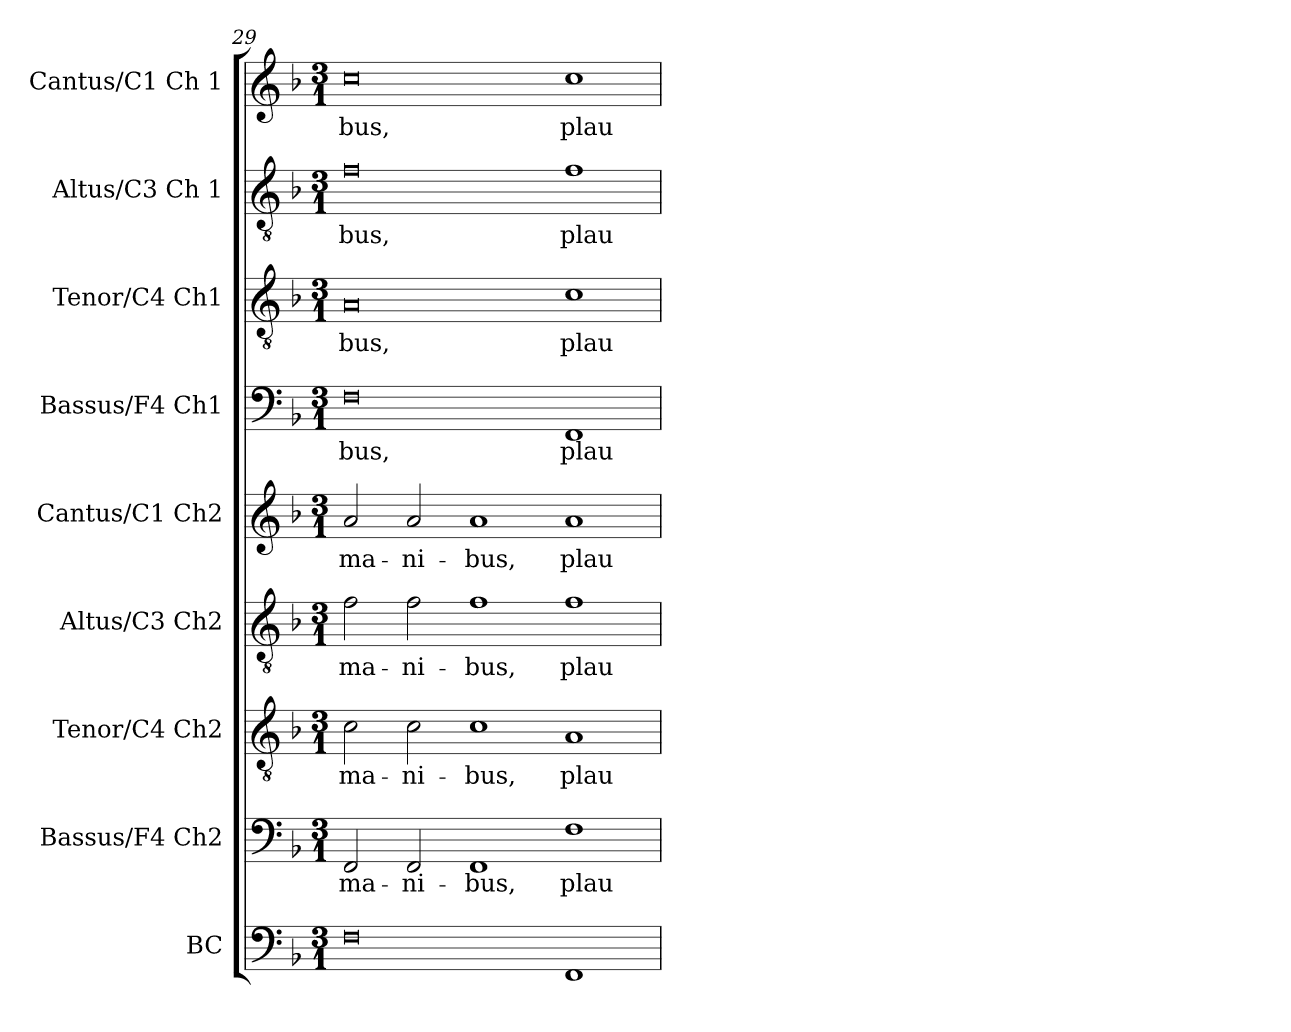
**kern	**kern	**text	**kern	**text	**kern	**text	**kern	**text	**kern	**text	**kern	**text	**kern	**text	**kern	**text
*part9	*part8	*part8	*part7	*part7	*part6	*part6	*part5	*part5	*part4	*part4	*part3	*part3	*part2	*part2	*part1	*part1
*staff9	*staff8	*staff8	*staff7	*staff7	*staff6	*staff6	*staff5	*staff5	*staff4	*staff4	*staff3	*staff3	*staff2	*staff2	*staff1	*staff1
*I"BC	*I"Bassus/F4  Ch2	*	*I"Tenor/C4  Ch2	*	*I"Altus/C3  Ch2	*	*I"Cantus/C1  Ch2	*	*I"Bassus/F4  Ch1	*	*I"Tenor/C4  Ch1	*	*I"Altus/C3  Ch 1	*	*I"Cantus/C1  Ch 1	*
*	*I'Ch	*	*I'Ch	*	*I'Ch	*	*I'Ch	*	*I'Ch	*	*I'Ch	*	*I'Ch	*	*I'Ch	*
*clefF4	*clefF4	*	*clefGv2	*	*clefGv2	*	*clefG2	*	*clefF4	*	*clefGv2	*	*clefGv2	*	*clefG2	*
*k[b-]	*k[b-]	*	*k[b-]	*	*k[b-]	*	*k[b-]	*	*k[b-]	*	*k[b-]	*	*k[b-]	*	*k[b-]	*
*F:	*F:	*	*F:	*	*F:	*	*F:	*	*F:	*	*F:	*	*F:	*	*F:	*
*M3/1	*M3/1	*	*M3/1	*	*M3/1	*	*M3/1	*	*M3/1	*	*M3/1	*	*M3/1	*	*M3/1	*
=29	=29	=29	=29	=29	=29	=29	=29	=29	=29	=29	=29	=29	=29	=29	=29	=29
!	!	!LO:LY:b:cj	!	!LO:LY:b:cj	!	!LO:LY:b:cj	!	!LO:LY:b:cj	!	!LO:LY:b:cj	!	!LO:LY:b:cj	!	!LO:LY:b:cj	!	!LO:LY:b:cj
0F	2FF/	ma-	2c\	ma-	2f\	ma-	2a/	ma-	0F	-bus,	0A	-bus,	0f	-bus,	0cc	-bus,
!	!	!LO:LY:b:cj	!	!LO:LY:b:cj	!	!LO:LY:b:cj	!	!LO:LY:b:cj	!	!	!	!	!	!	!	!
.	2FF/	-ni-	2c\	-ni-	2f\	-ni-	2a/	-ni-	.	.	.	.	.	.	.	.
!	!	!LO:LY:b:cj	!	!LO:LY:b:cj	!	!LO:LY:b:cj	!	!LO:LY:b:cj	!	!	!	!	!	!	!	!
.	1FF	-bus,	1c	-bus,	1f	-bus,	1a	-bus,	.	.	.	.	.	.	.	.
!	!	!LO:LY:b:cj	!	!LO:LY:b:cj	!	!LO:LY:b:cj	!	!LO:LY:b:cj	!	!LO:LY:b:cj	!	!LO:LY:b:cj	!	!LO:LY:b:cj	!	!LO:LY:b:cj
1FF	1F	plau-	1A	plau-	1f	plau-	1a	plau-	1FF	plau-	1c	plau-	1f	plau-	1cc	plau-
=	=	=	=	=	=	=	=	=	=	=	=	=	=	=	=	=
*-	*-	*-	*-	*-	*-	*-	*-	*-	*-	*-	*-	*-	*-	*-	*-	*-
